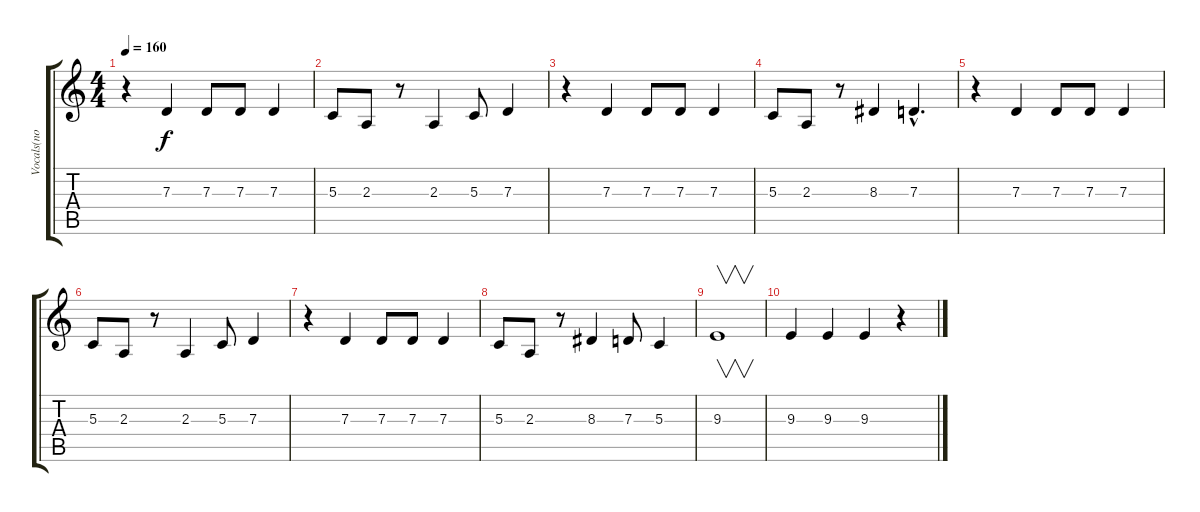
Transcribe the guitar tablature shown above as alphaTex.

\track ("Vocals(no lyrics though)" "Vocals(no ") {instrument lead2sawtooth}
\staff {score tabs}
\tuning (E4 B3 G3 D3 A2 E2) {hide}
\ts (4 4)
\tempo 160
\clef g2
\ks c
r.4{dy f} 7.3.4 7.3.8 7.3.8 7.3.4 |
5.3.8 2.3.8 r.8 2.3.4 5.3.8 7.3.4 |
r.4 7.3.4 7.3.8 7.3.8 7.3.4 |
5.3.8 2.3.8 r.8 8.3.4 7.3{hac}.4{d} |
r.4 7.3.4 7.3.8 7.3.8 7.3.4 |
5.3.8 2.3.8 r.8 2.3.4 5.3.8 7.3.4 |
r.4 7.3.4 7.3.8 7.3.8 7.3.4 |
5.3.8 2.3.8 r.8 8.3.4 7.3.8 5.3.4 |
9.3.1{v} |
9.3.4 9.3.4 9.3.4 r.4
